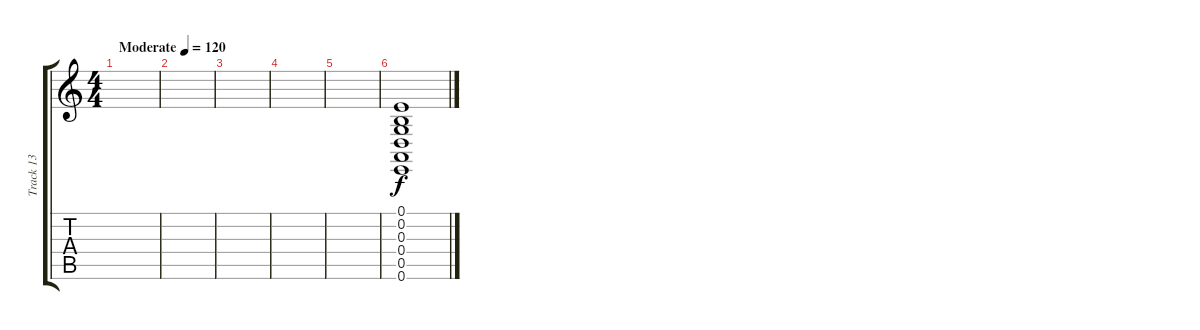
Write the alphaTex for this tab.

\track ("Track 13" "Track 13") {instrument whistle}
\staff {score tabs}
\tuning (E4 B3 G3 D3 A2 E2) {hide}
\ts (4 4)
\tempo (120 "Moderate")
\clef g2
\ks c
|
|
|
|
|
(0.1 0.2 0.3 0.4 0.5 0.6).1
